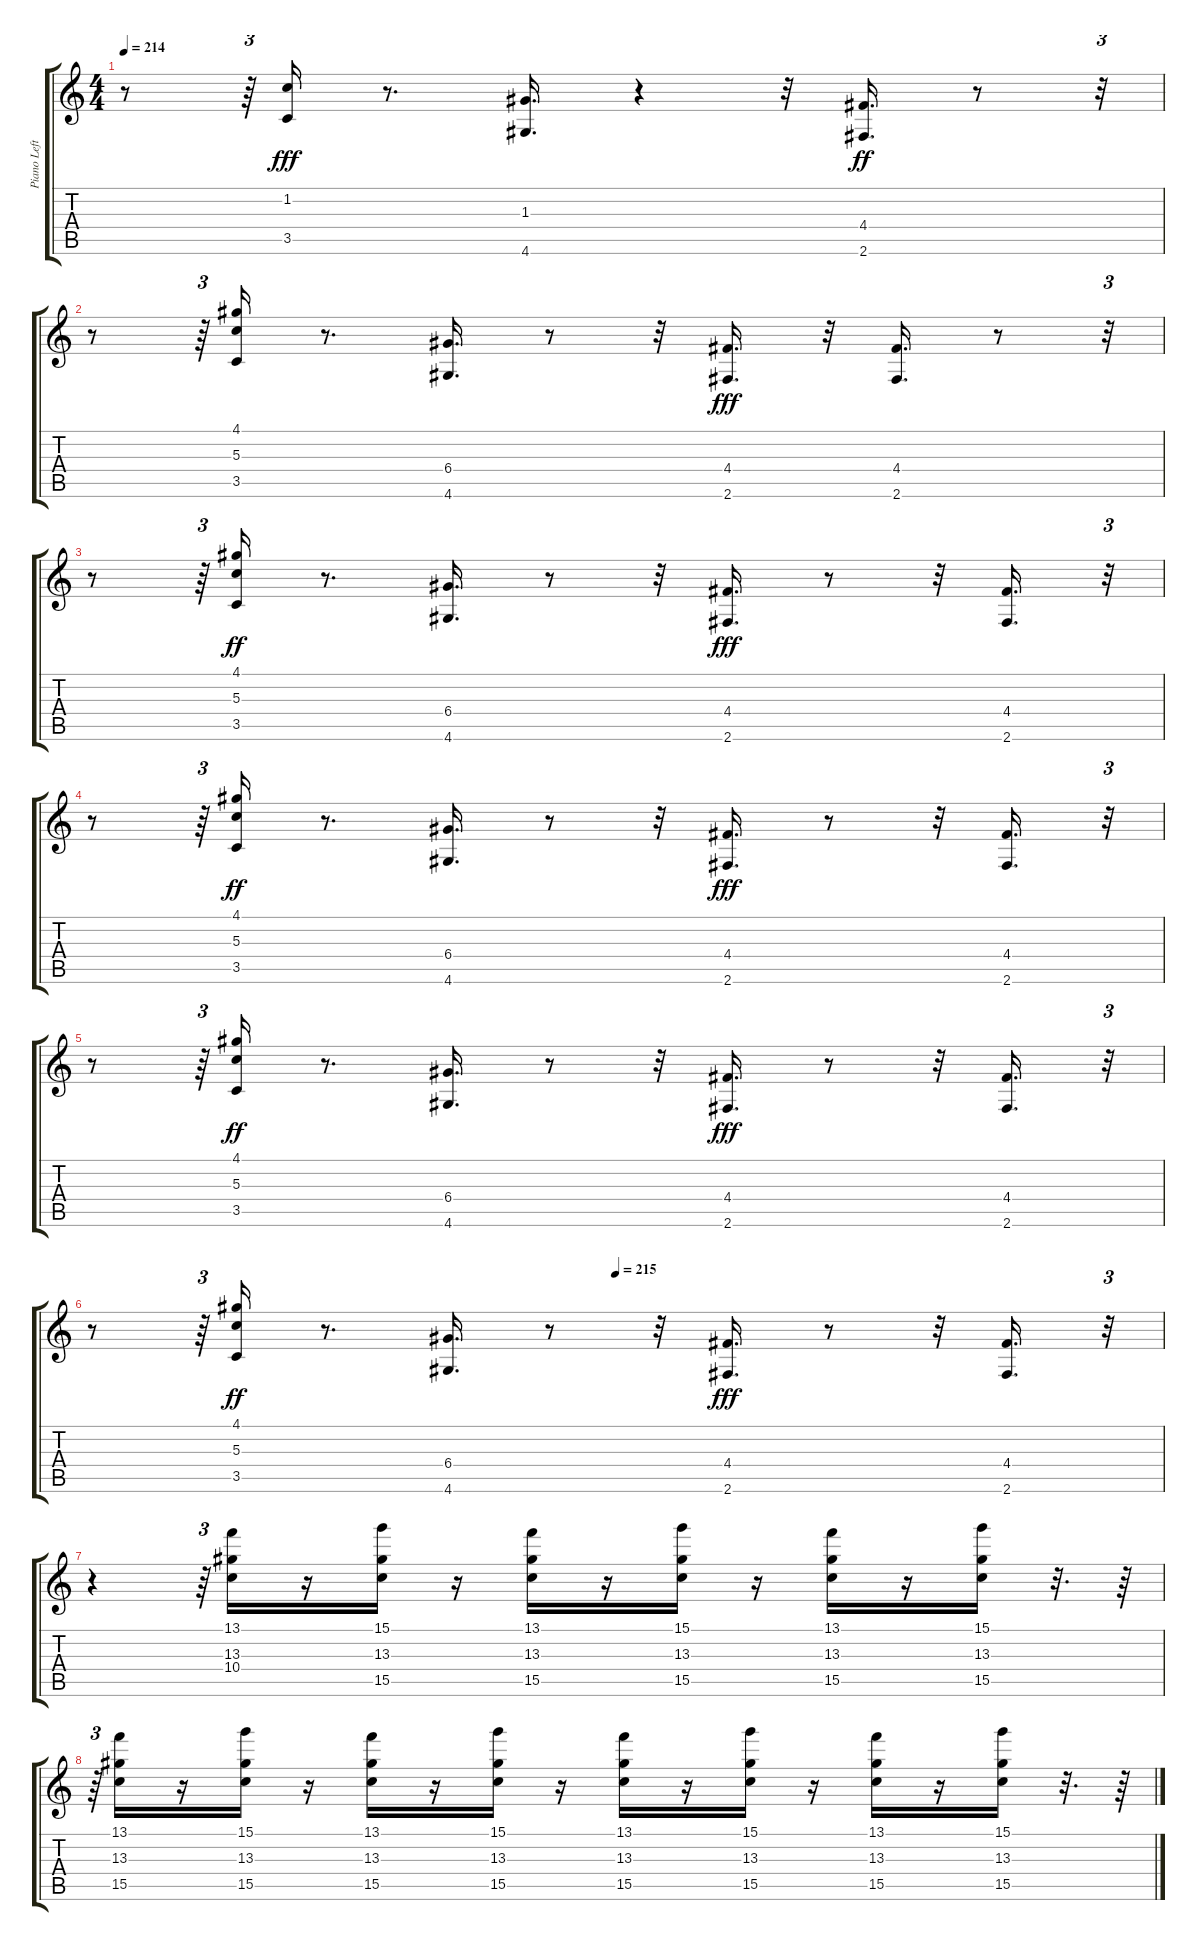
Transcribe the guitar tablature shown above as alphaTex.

\track ("Piano Left" "Piano Left") {instrument overdrivenguitar}
\staff {score tabs}
\tuning (E4 B3 G3 D3 A2 E2) {hide}
\ts (4 4)
\tempo 214
\clef g2
\ks c
r.8{dy fff} r.64{tu (3 2)} (1.2 3.5).16 r.8{d} (1.3 4.6).16{d} r.4 r.32 (4.4 2.6).16{d dy ff} r.8 r.32{tu (3 2)} |
r.8 r.64{tu (3 2)} (4.1 5.3 3.5).16 r.8{d} (6.4 4.6).16{d} r.8 r.32 (4.4 2.6).16{d dy fff} r.32 (4.4 2.6).16{d} r.8 r.32{tu (3 2)} |
r.8 r.64{tu (3 2)} (4.1 5.3 3.5).16{dy ff} r.8{d} (6.4 4.6).16{d} r.8 r.32 (4.4 2.6).16{d dy fff} r.8 r.32 (4.4 2.6).16{d} r.32{tu (3 2)} |
r.8 r.64{tu (3 2)} (4.1 5.3 3.5).16{dy ff} r.8{d} (6.4 4.6).16{d} r.8 r.32 (4.4 2.6).16{d dy fff} r.8 r.32 (4.4 2.6).16{d} r.32{tu (3 2)} |
r.8 r.64{tu (3 2)} (4.1 5.3 3.5).16{dy ff} r.8{d} (6.4 4.6).16{d} r.8 r.32 (4.4 2.6).16{d dy fff} r.8 r.32 (4.4 2.6).16{d} r.32{tu (3 2)} |
\tempo (215 0.4895833333333333)
r.8 r.64{tu (3 2)} (4.1 5.3 3.5).16{dy ff} r.8{d} (6.4 4.6).16{d} r.8 r.32 (4.4 2.6).16{d dy fff} r.8 r.32 (4.4 2.6).16{d} r.32{tu (3 2)} |
r.4 r.64{tu (3 2)} (13.1 13.3 10.4).16 r.16 (15.1 13.3 15.5).16 r.16 (13.1 13.3 15.5).16 r.16 (15.1 13.3 15.5).16 r.16 (13.1 13.3 15.5).16 r.16 (15.1 13.3 15.5).16 r.32{d} r.64 |
r.64{tu (3 2)} (13.1 13.3 15.5).16 r.16 (15.1 13.3 15.5).16 r.16 (13.1 13.3 15.5).16 r.16 (15.1 13.3 15.5).16 r.16 (13.1 13.3 15.5).16 r.16 (15.1 13.3 15.5).16 r.16 (13.1 13.3 15.5).16 r.16 (15.1 13.3 15.5).16 r.32{d} r.64
